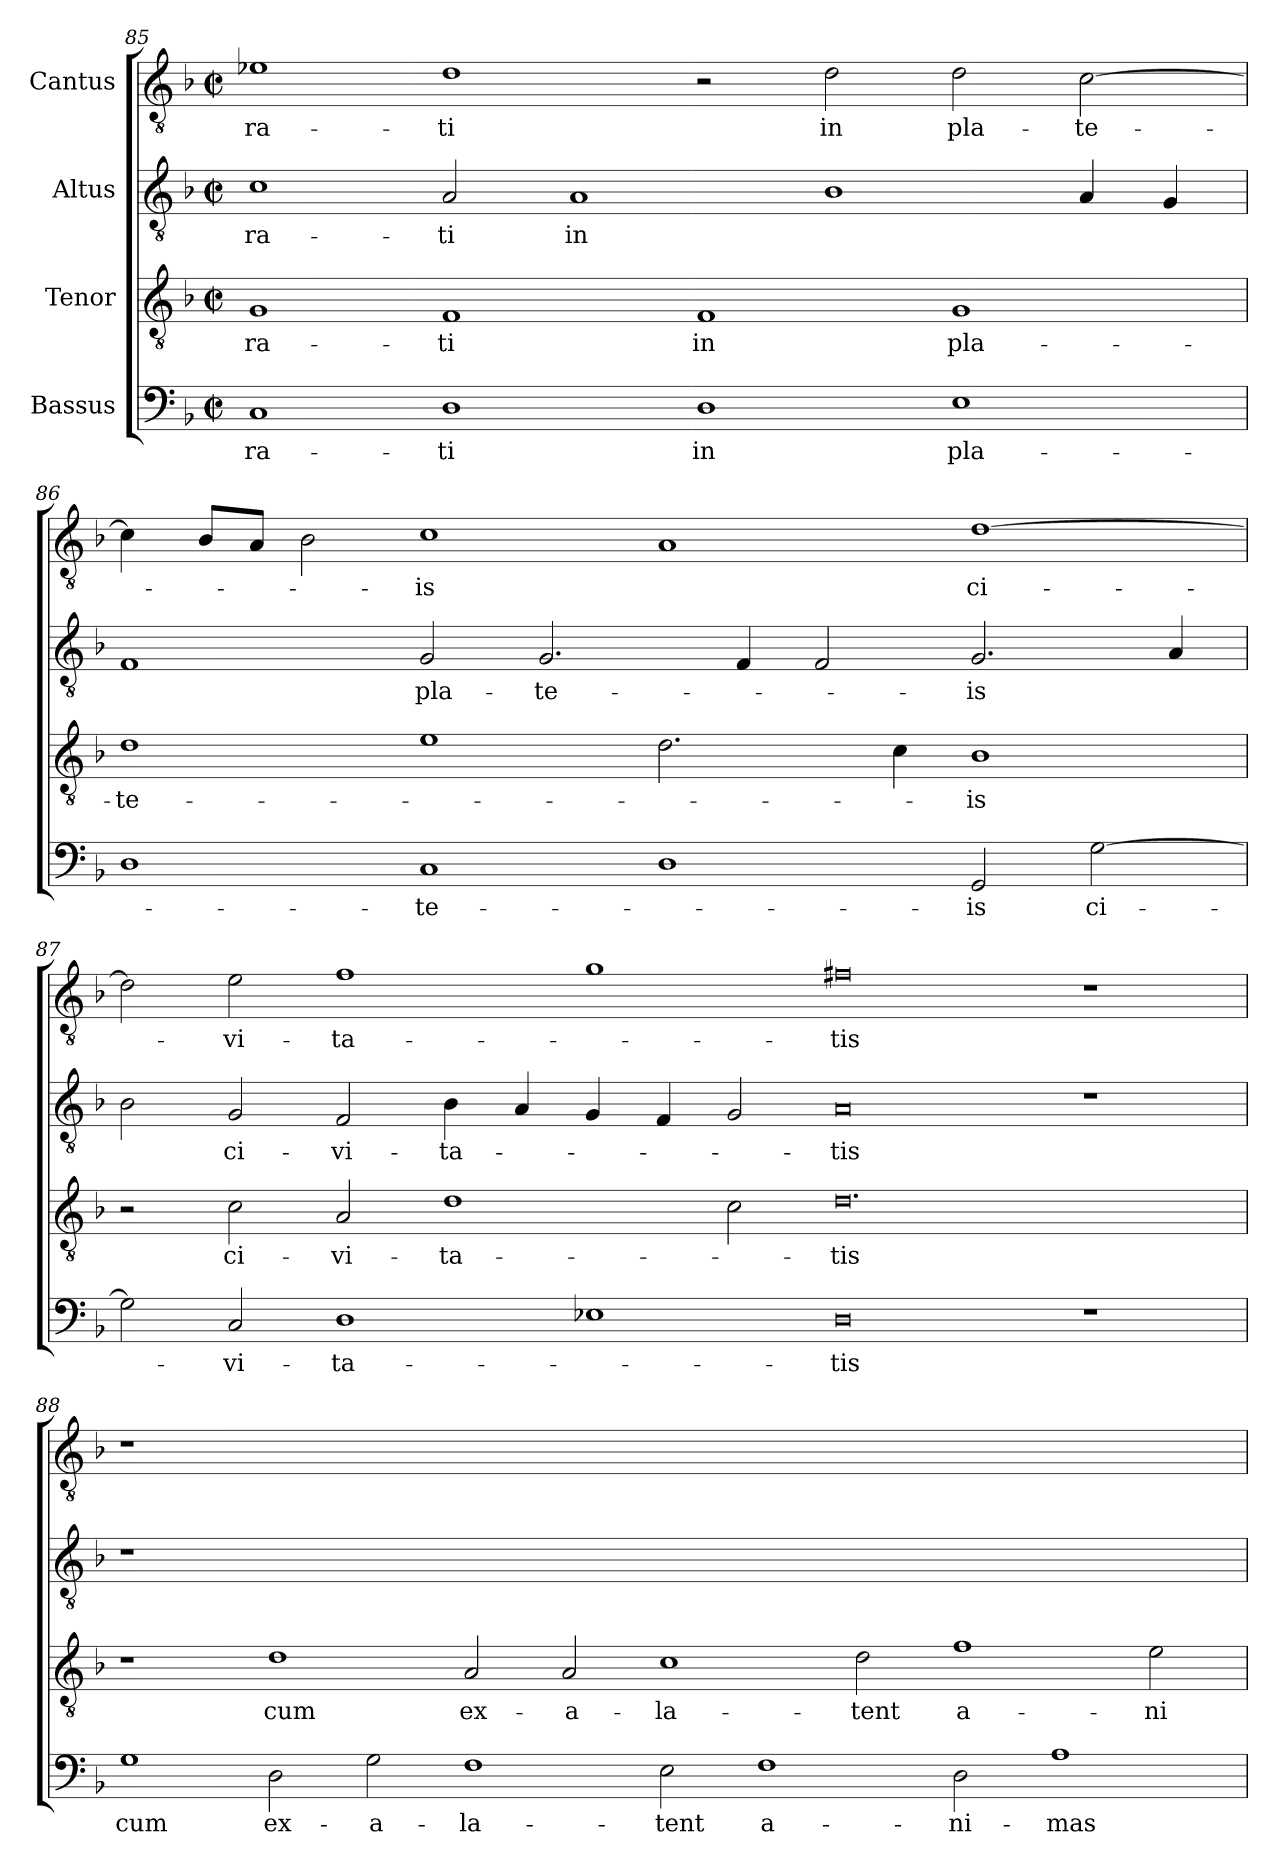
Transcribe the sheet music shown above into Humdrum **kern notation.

**kern	**text	**kern	**text	**kern	**text	**kern	**text
*part4	*part4	*part3	*part3	*part2	*part2	*part1	*part1
*staff4	*staff4	*staff3	*staff3	*staff2	*staff2	*staff1	*staff1
*I"Bassus	*	*I"Tenor	*	*I"Altus	*	*I"Cantus	*
*clefF4	*	*clefGv2	*	*clefGv2	*	*clefGv2	*
*k[b-]	*	*k[b-]	*	*k[b-]	*	*k[b-]	*
*F:	*	*F:	*	*F:	*	*F:	*
*M2/2	*	*M2/2	*	*M2/2	*	*M2/2	*
*met(c|)	*	*met(c|)	*	*met(c|)	*	*met(c|)	*
=85	=85	=85	=85	=85	=85	=85	=85
!	!LO:LY:b	!	!LO:LY:b	!	!LO:LY:b	!	!LO:LY:b
1C	-ra-	1G	-ra-	1c	-ra-	1e-X	-ra-
!	!LO:LY:b	!	!LO:LY:b	!	!LO:LY:b	!	!LO:LY:b
1D	-ti	1F	-ti	2A/	-ti	1d	-ti
!	!	!	!	!	!LO:LY:b	!	!
.	.	.	.	1A	in	.	.
!	!LO:LY:b	!	!LO:LY:b	!	!	!	!
1D	in	1F	in	.	.	2r	.
!	!	!	!	!	!	!	!LO:LY:b
.	.	.	.	1B-	.	2d\	in
!	!LO:LY:b	!	!LO:LY:b	!	!	!	!LO:LY:b
1E	pla-	1G	pla-	.	.	2d\	pla-
!	!	!	!	!	!	!	!LO:LY:b
.	.	.	.	4A/	.	[2c\	-te-
.	.	.	.	4G/	.	.	.
=86	=86	=86	=86	=86	=86	=86	=86
!	!	!	!LO:LY:b	!	!	!	!
1D	.	1d	-te-	1F	.	4c\]	.
.	.	.	.	.	.	8B-/L	.
.	.	.	.	.	.	8A/J	.
.	.	.	.	.	.	2B-\	.
!	!LO:LY:b	!	!	!	!LO:LY:b	!	!LO:LY:b
1C	-te-	1e	.	2G/	pla-	1c	-is
!	!	!	!	!	!LO:LY:b	!	!
.	.	.	.	2.G/	-te-	.	.
1D	.	2.d\	.	.	.	1A	.
.	.	.	.	4F/	.	.	.
.	.	.	.	2F/	.	.	.
.	.	4c\	.	.	.	.	.
!	!LO:LY:b	!	!LO:LY:b	!	!LO:LY:b	!	!LO:LY:b
2GG/	-is	1B-	-is	2.G/	-is	[1d	ci-
!	!LO:LY:b	!	!	!	!	!	!
[2G\	ci-	.	.	.	.	.	.
.	.	.	.	4A/	.	.	.
!!LO:LB:g=z
=87	=87	=87	=87	=87	=87	=87	=87
2G\]	.	2r	.	2B-\	.	2d\]	.
!	!LO:LY:b	!	!LO:LY:b	!	!LO:LY:b	!	!LO:LY:b
2C/	-vi-	2c\	ci-	2G/	ci-	2e\	-vi-
!	!LO:LY:b	!	!LO:LY:b	!	!LO:LY:b	!	!LO:LY:b
1D	-ta-	2A/	-vi-	2F/	-vi-	1f	-ta-
!	!	!	!LO:LY:b	!	!LO:LY:b	!	!
.	.	1d	-ta-	4B-\	-ta-	.	.
.	.	.	.	4A/	.	.	.
1E-X	.	.	.	4G/	.	1g	.
.	.	.	.	4F/	.	.	.
.	.	2c\	.	2G/	.	.	.
!	!LO:LY:b	!	!LO:LY:b	!	!LO:LY:b	!	!LO:LY:b
0D	-tis	0.d	-tis	0A	-tis	0f#X	-tis
1r	.	.	.	1r	.	1r	.
=88	=88	=88	=88	=88	=88	=88	=88
!	!LO:LY:b	!	!	!	!	!	!
1G	cum	1r	.	1r	.	1r	.
!	!LO:LY:b	!	!LO:LY:b	!	!	!	!
2D\	ex-	1d	cum	00ryy	.	00ryy	.
!	!LO:LY:b	!	!	!	!	!	!
2G\	-a-	.	.	.	.	.	.
!	!LO:LY:b	!	!LO:LY:b	!	!	!	!
1F	-la-	2A/	ex-	.	.	.	.
!	!	!	!LO:LY:b	!	!	!	!
.	.	2A/	-a-	.	.	.	.
!	!LO:LY:b	!	!LO:LY:b	!	!	!	!
2E\	-tent	1c	-la-	.	.	.	.
!	!LO:LY:b	!	!	!	!	!	!
1F	a-	.	.	.	.	.	.
!	!	!	!LO:LY:b	!	!	!	!
.	.	2d\	-tent	.	.	.	.
!	!LO:LY:b	!	!LO:LY:b	!	!	!	!
2D\	-ni-	1f	a-	.	.	.	.
!	!LO:LY:b	!	!	!	!	!	!
1A	-mas	.	.	1ryy	.	1ryy	.
!	!	!	!LO:LY:b	!	!	!	!
.	.	2e\	-ni-	.	.	.	.
=	=	=	=	=	=	=	=
*-	*-	*-	*-	*-	*-	*-	*-
